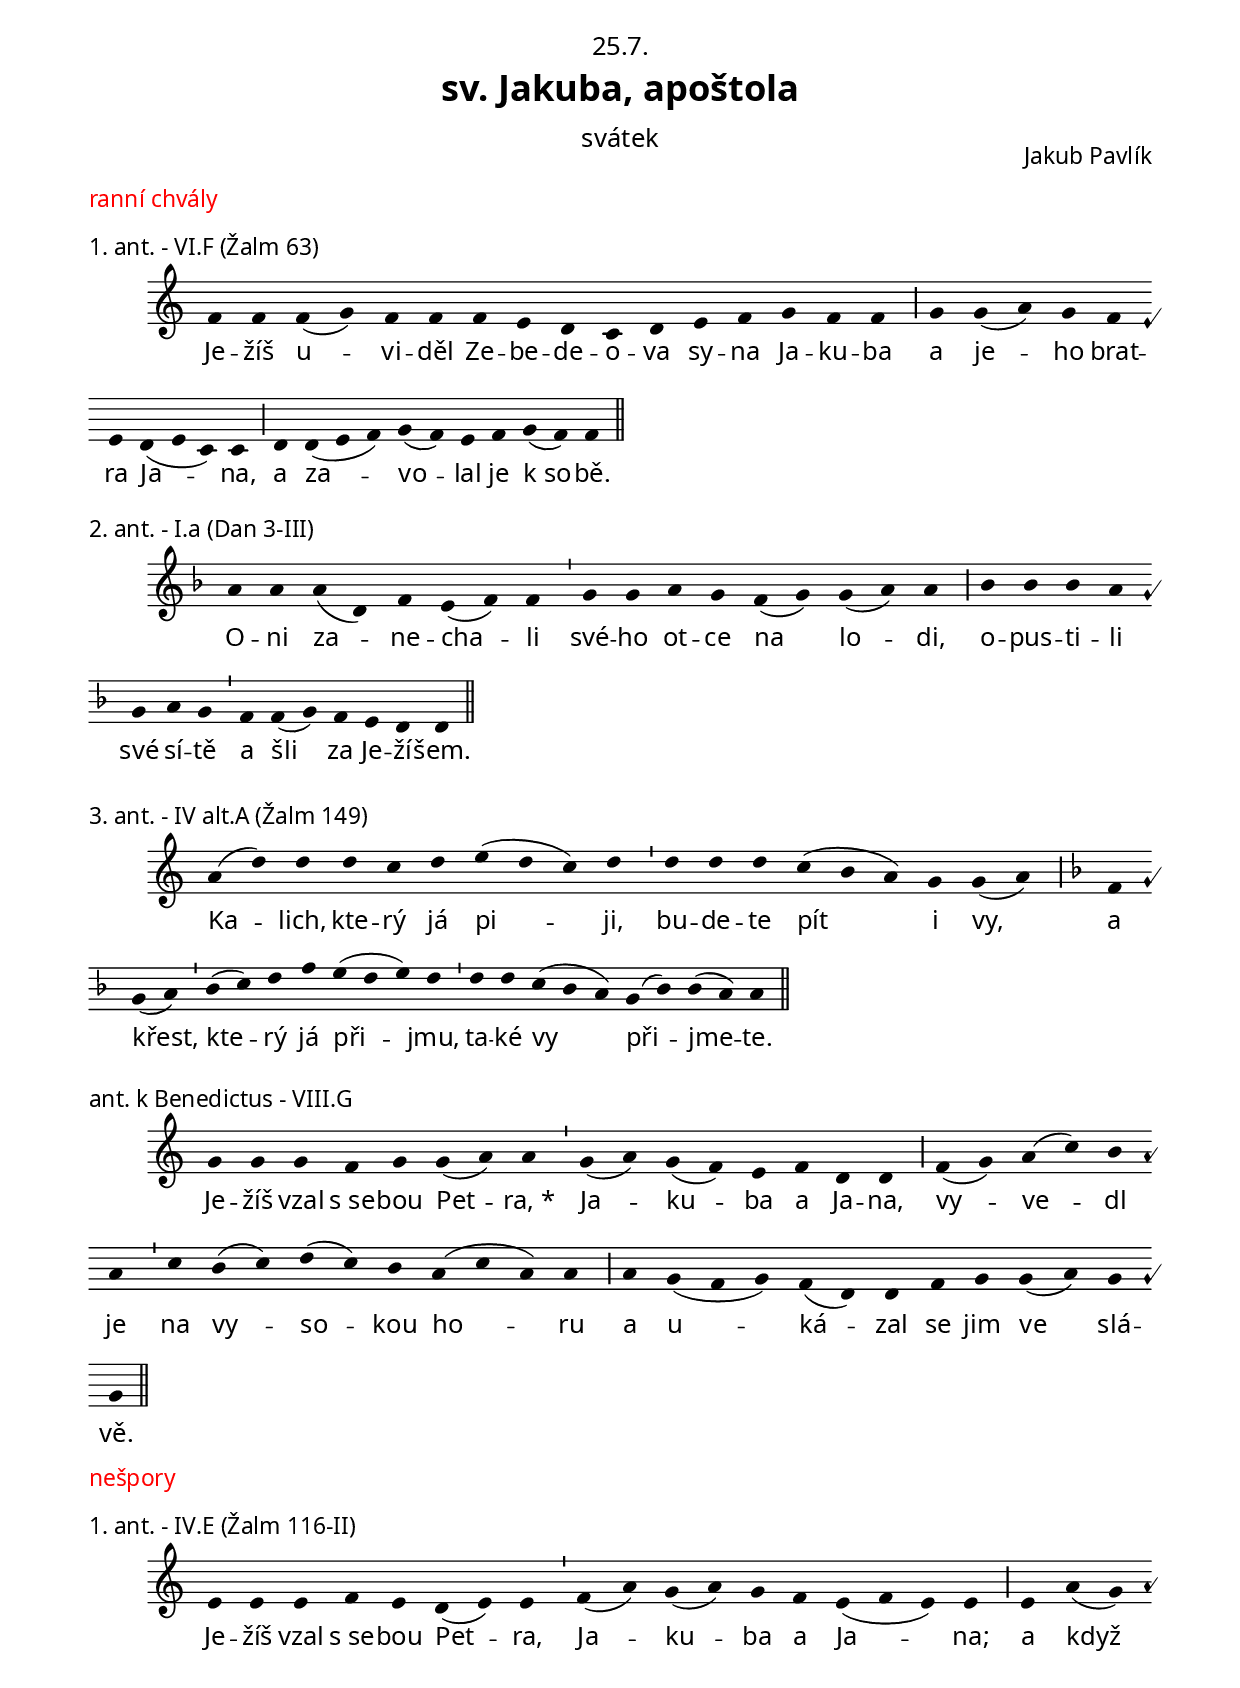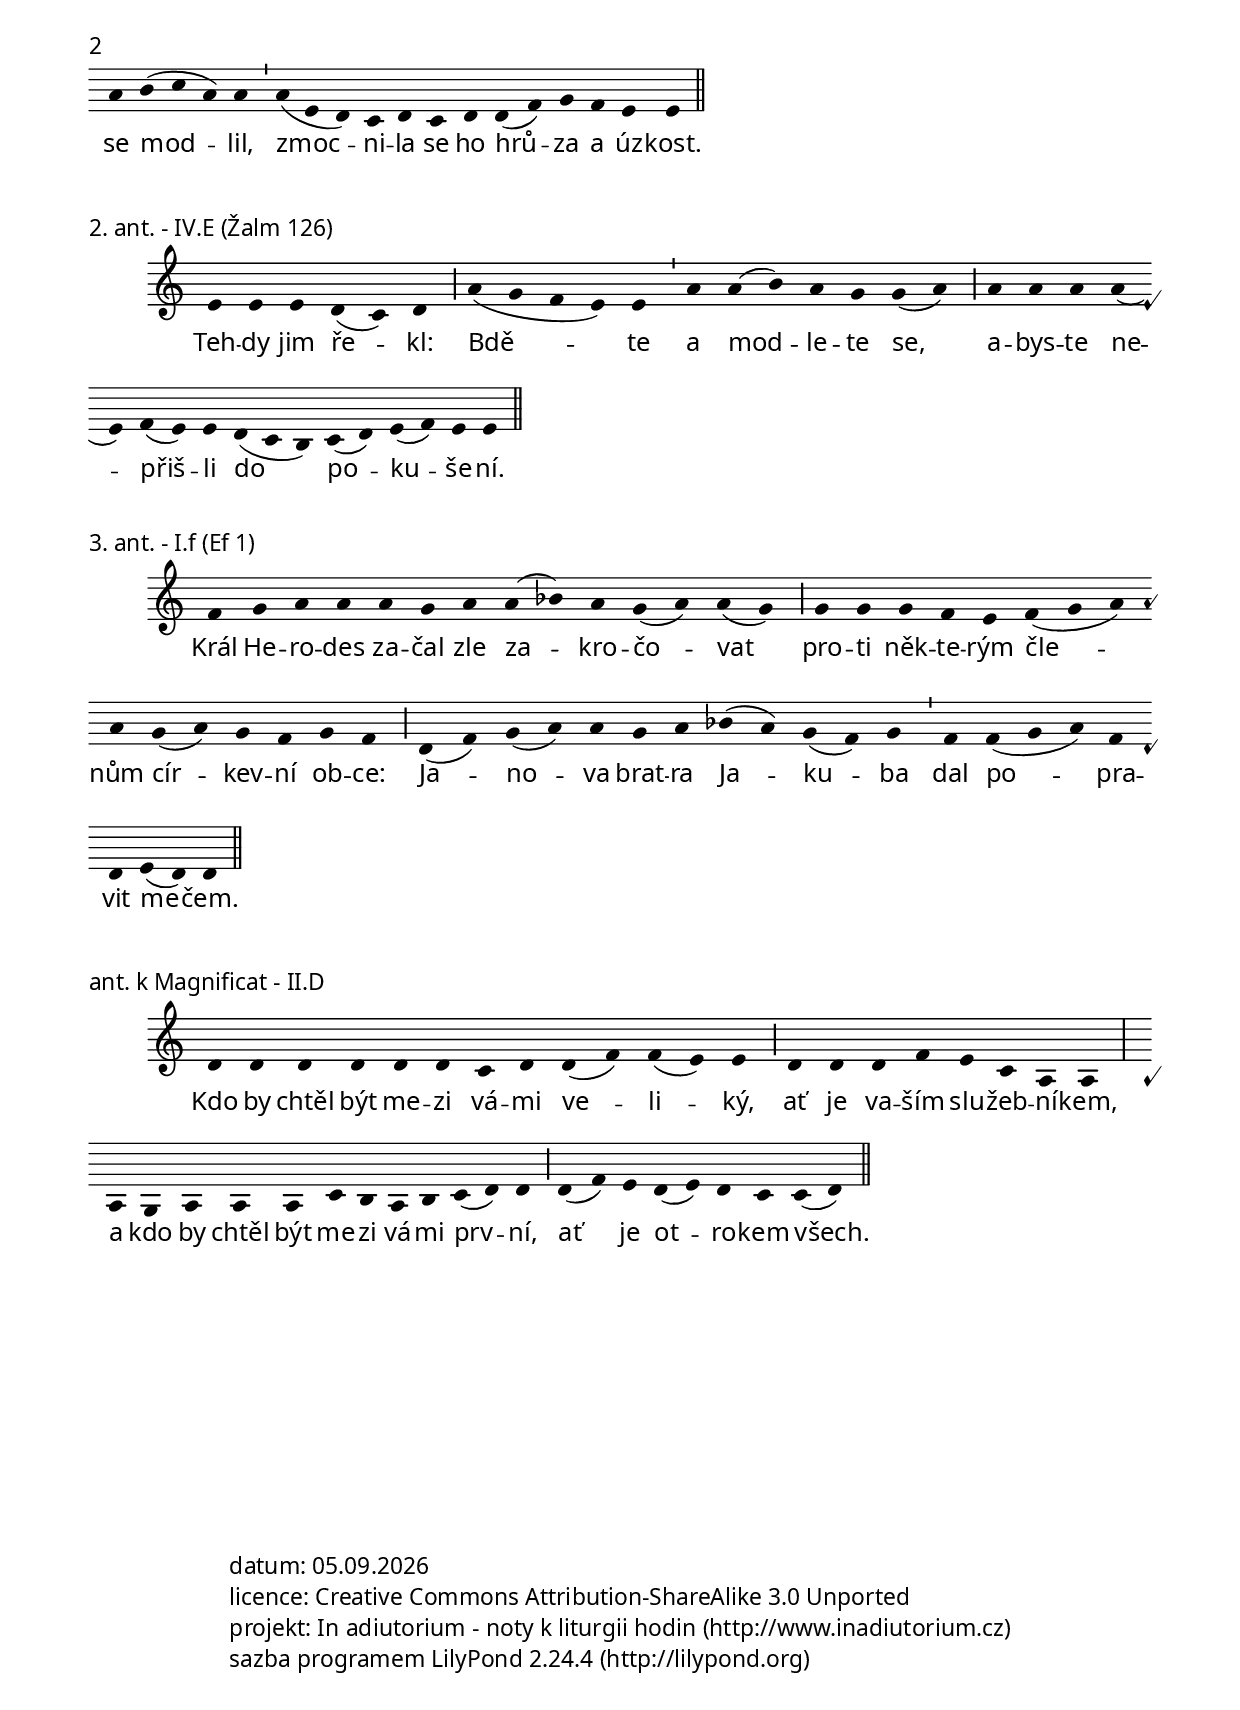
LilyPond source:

\version "2.15.40"

\include "../spolecne.ly"
\include "../dilyresponsorii.ly"

\header {
  title = \markup\titleSvatek
            "sv. Jakuba, apoštola"
            svátek
            25.7.
  composer = "Jakub Pavlík"
}

\markup {\nadpisHodinka {"ranní chvály"}}

\score {
  \relative c' {
    \choralniRezim
    f4 f f( g) f f f e d c d e f g f f \barMaior
    g g( a) g f e d( e c) c \barMaior
    d d( e f) g( f) e f g( f) f \barFinalis
  }
  \addlyrics {
    Je -- žíš u -- vi -- děl Ze -- be -- de -- o -- va sy -- na Ja -- ku -- ba
    a je -- ho brat -- ra Ja -- na,
    a za -- vo -- lal je k_so -- bě.
  }
  \header {
    quid = "1. ant."
    modus = "VI"
    differentia = "F"
    psalmus = "Žalm 63"
    placet = "první část rozdělit po _uviděl_"
    id = "rch-a1"
    piece = \markup {\sestavTitulek}
  }
}

\score {
  \relative c'' {
    \choralniRezim
    \key f \major
    a4 a a( d,) f e( f) f \barMin g g a g f( g) g( a) a \barMaior
    bes bes bes a g a g \barMin f f( g) f e d d \barFinalis
  }
  \addlyrics {
    O -- ni za -- ne -- cha -- li své -- ho ot -- ce na lo -- di,
    o -- pus -- ti -- li své sí -- tě a šli za Je -- ží -- šem.
  }
  \header {
    quid = "2. ant."
    modus = "I"
    differentia = "a"
    psalmus = "Dan 3-III"
    id = "rch-a2"
    piece = \markup {\sestavTitulek}
  }
}

\score {
  \relative c'' {
    \choralniRezim
    a4( d) d d c d e( d c) d \barMin d d d c( b a) g g( a) \barMaior
    \key f \major
    f g( a) \barMin bes( c) d f e( d e) d \barMin d d c( bes a) g( bes) bes( a) a \barFinalis
  }
  \addlyrics {
    Ka -- lich, kte -- rý já pi -- ji, bu -- de -- te pít i vy,
    a křest, kte -- rý já při -- jmu, ta -- ké vy při -- jme -- te.
  }
  \header {
    quid = "3. ant."
    modus = "IV alt"
    differentia = "A"
    psalmus = "Žalm 149"
    id = "rch-a3"
    piece = \markup {\sestavTitulek}
  }
}

\score {
  \relative c'' {
    \choralniRezim
    g4 g g f g g( a) a \barMin g( a) g( f) e f d d \barMaior
    f( g) a( c) b a \barMin c b( c) d( c) b a( c a) a \barMaior
    a g( f g) f( d) d f g g( a) g g \barFinalis
  }
  \addlyrics {
    Je -- žíš vzal s_se -- bou Pet -- ra,_* Ja -- ku -- ba a Ja -- na,
    vy -- ve -- dl je na vy -- so -- kou ho -- ru
    a u -- ká -- zal se jim ve slá -- vě.
  }
  \header {
    quid = "ant. k Benedictus"
    modus = "VIII"
    differentia = "G"
    psalmus = ""
    id = "rch-aben"
    fons = "6.8. Proměnění Páně, 2. nešp., 1. ant."
    piece = \markup {\sestavTitulekBezZalmu}
  }
}

\markup {\nadpisHodinka {"nešpory"}}

\score {
  \relative c' {
    \choralniRezim
    e4 e e f e d( e) e \barMin
    f( a) g( a) g f e( f e) e \barMaior
    e a( g) a b( c a) a \barMin
    a( e d) c d c d d( f) g f e e \barFinalis
  }
  \addlyrics {
    Je -- žíš vzal s_se -- bou Pet -- ra,
    Ja -- ku -- ba a Ja -- na;
    a když se mod -- lil,
    zmoc -- ni -- la se ho hrů -- za a úz -- kost.
  }
  \header {
    quid = "1. ant."
    modus = "IV"
    differentia = "E"
    psalmus = "Žalm 116-II"
    id = "ne-a1"
    piece = \markup {\sestavTitulek}
  }
}

\score {
  \relative c' {
    \choralniRezim
    e4 e e d( c) d \barMaior
    a'( g f e) e \barMin a a( b) a g g( a) \barMaior
    a a a a( e) f( e) e d( c b) c( d) e( f) e e \barFinalis
  }
  \addlyrics {
    Teh -- dy jim ře -- kl:
    Bdě -- te a mod -- le -- te se,
    a -- bys -- te ne -- přiš -- li do po -- ku -- še -- ní.
  }
  \header {
    quid = "2. ant."
    modus = "IV"
    differentia = "E"
    psalmus = "Žalm 126"
    id = "ne-a2"
    piece = \markup {\sestavTitulek}
  }
}

\score {
  \relative c' {
    \choralniRezim
    f4 g a a a g a a( bes) a g( a) a( g) \barMaior
    g g g f e f( g a) a g( a) g f g f \barMaior
    d( f) g( a) a g a bes( a) g( f) g \barMin f f( g a) f d e( d) d \barFinalis
  }
  \addlyrics {
    % Ach, Farblosigkeit...
    Král He -- ro -- des za -- čal zle za -- kro -- čo -- vat
    pro -- ti něk -- te -- rým čle -- nům cír -- kev -- ní ob -- ce:
    Ja -- no -- va brat -- ra Ja -- ku -- ba dal po -- pra -- vit me -- čem.
  }
  \header {
    quid = "3. ant."
    modus = "I"
    differentia = "f"
    psalmus = "Ef 1"
    id = "ne-a3"
    piece = \markup {\sestavTitulek}
  }
}

\score {
  \relative c' {
    \choralniRezim
    d4 d d d d d c d d( f) f( e) e \barMaior
    d d d f e c a a \barMax
    a g a a a c b a b c( d) d \barMaior
    d( f) e d( e) d c c( d) \barFinalis
  }
  \addlyrics {
    Kdo by chtěl být me -- zi vá -- mi ve -- li -- ký,
    ať je va -- ším slu -- žeb -- ní -- kem,
    a kdo by chtěl být me -- zi vá -- mi prv -- ní,
    ať je ot -- ro -- kem všech.
  }
  \header {
    quid = "ant. k Magnificat"
    modus = "II"
    differentia = "D"
    psalmus = ""
    id = "ne-amag"
    piece = \markup {\sestavTitulekBezZalmu}
  }
}